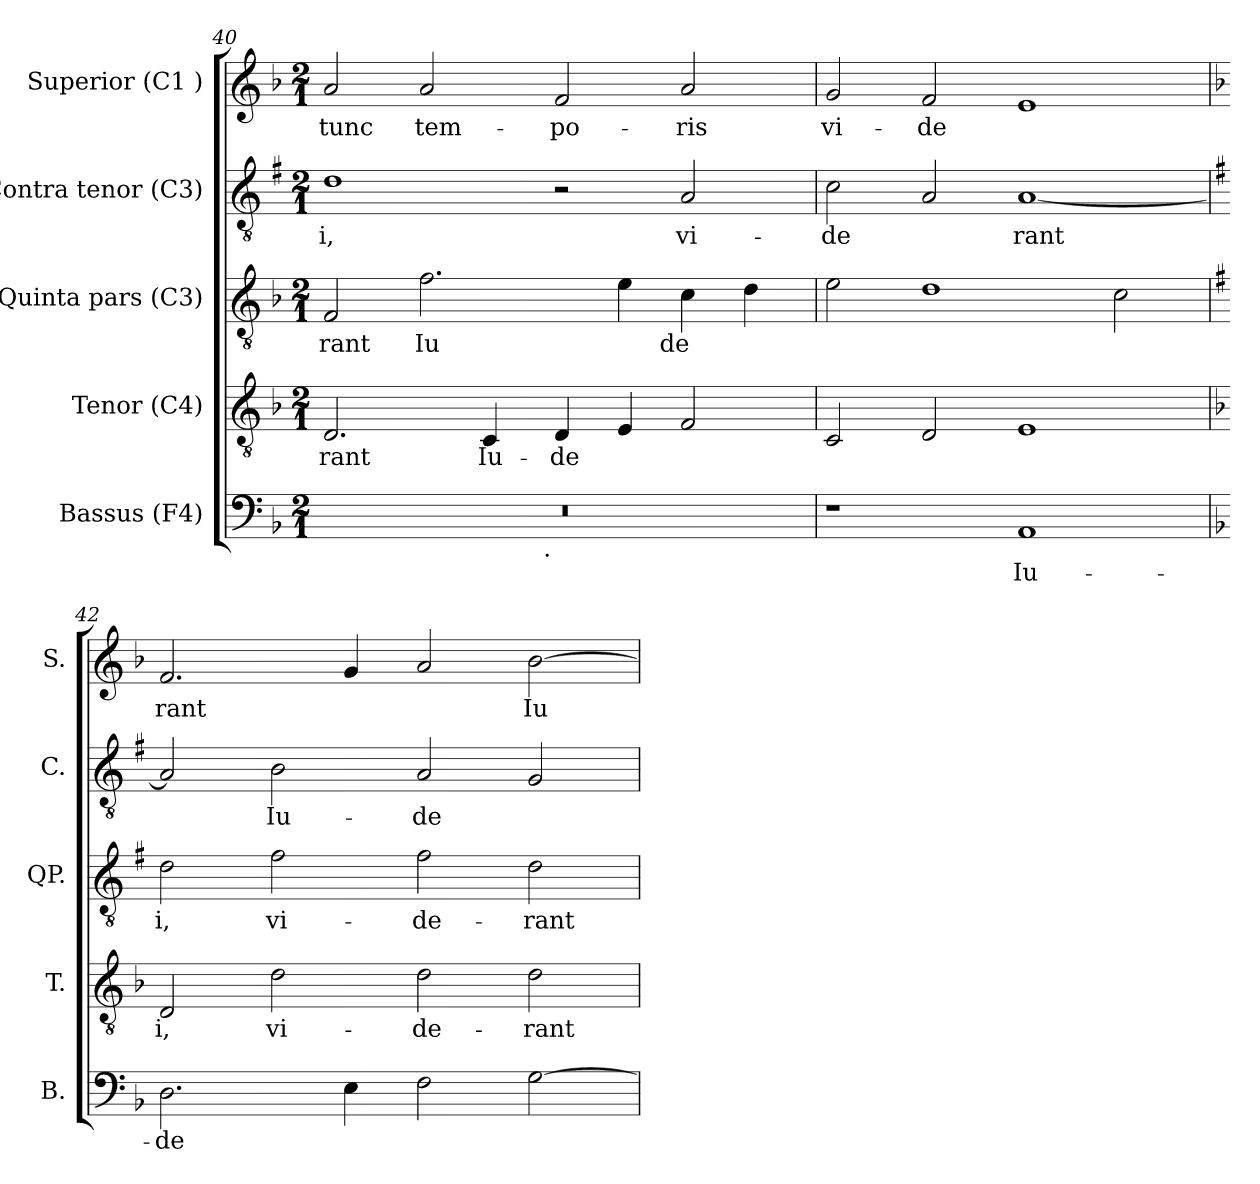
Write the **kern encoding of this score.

**kern	**text	**kern	**text	**kern	**text	**kern	**text	**kern	**text
*part5	*part5	*part4	*part4	*part3	*part3	*part2	*part2	*part1	*part1
*staff5	*staff5	*staff4	*staff4	*staff3	*staff3	*staff2	*staff2	*staff1	*staff1
*I"Bassus (F4)	*	*I"Tenor (C4)	*	*I"Quinta pars (C3)	*	*I"Contra tenor (C3)	*	*I"Superior (C1 )	*
*I'B.	*	*I'T.	*	*I'QP.	*	*I'C.	*	*I'S.	*
*clefF4	*	*clefGv2	*	*clefGv2	*	*clefGv2	*	*clefG2	*
*k[b-]	*	*k[b-]	*	*k[b-]	*	*k[f#]	*	*k[b-]	*
*F:	*	*F:	*	*F:	*	*G:	*	*F:	*
*M2/1	*	*M2/1	*	*M2/1	*	*M2/1	*	*M2/1	*
=40	=40	=40	=40	=40	=40	=40	=40	=40	=40
!	!	!	!LO:LY:b:rj	!	!LO:LY:b:cj	!	!LO:LY:b:rj	!	!LO:LY:b:rj
*^	*	*	*	*	*	*	*	*	*
0r	2ryy	.	2.D/	-rant	2F/	-rant	1d	-i,	2a/	tunc
!	!	!	!	!	!	!LO:LY:b:cj	!	!	!	!LO:LY:b:rj
.	4ryy	.	.	.	2.f\	Iu-	.	.	2a/	tem-
!	!	!	!	!LO:LY:b:rj	!	!	!	!	!	!
.	8...ryy	.	4C/	Iu-	.	.	.	.	.	.
!	!LO:TX:b:t=.	!	!	!	!	!	!	!	!	!
.	1ryy	.	.	.	.	.	.	.	.	.
!	!	!	!	!LO:LY:b:rj	!	!	!	!	!	!LO:LY:b:rj
.	.	.	4D/	-de-	.	.	2r	.	2f/	-po-
!	!	!	!	!LO:LY:b:rj	!	!LO:LY:b:cj	!	!	!	!
.	.	.	4E/	--	4e\	--	.	.	.	.
!	!	!	!	!LO:LY:b:rj	!	!LO:LY:b:cj	!	!LO:LY:b:rj	!	!LO:LY:b:rj
.	.	.	2F/	--	4c\	-de-	2A/	vi-	2a/	-ris
!	!	!	!	!	!	!LO:LY:b:cj	!	!	!	!
.	.	.	.	.	4d\	--	.	.	.	.
.	64ryy	.	.	.	.	.	.	.	.	.
=41	=41	=41	=41	=41	=41	=41	=41	=41	=41	=41
!	!	!	!	!LO:LY:b:rj	!	!LO:LY:b:cj	!	!LO:LY:b:rj	!	!LO:LY:b:rj
*v	*v	*	*	*	*	*	*	*	*	*
1r	.	2C/	--	2e\	--	2c\	-de-	2g/	vi-
!	!	!	!LO:LY:b:rj	!	!LO:LY:b:cj	!	!LO:LY:b:rj	!	!LO:LY:b:rj
.	.	2D/	--	1d	--	2A/	--	2f/	-de-
!	!LO:LY:b:cj	!	!LO:LY:b:rj	!	!	!	!LO:LY:b:rj	!	!LO:LY:b:rj
1AA	Iu-	1E	--	.	.	[<1A	-rant	1e	--
!	!	!	!	!	!LO:LY:b:cj	!	!	!	!
.	.	.	.	2c\	--	.	.	.	.
=42	=42	=42	=42	=42	=42	=42	=42	=42	=42
*	*	*	*	*k[f#]	*	*	*	*	*
*	*	*	*	*G:	*	*	*	*	*
!	!LO:LY:b:cj	!	!LO:LY:b:rj	!	!LO:LY:b:cj	!	!LO:LY:b:rj	!	!LO:LY:b:rj
2.D\	-de-	2D/	-i,	2d\	-i,	2A/]	.	2.f/	-rant
!	!	!	!LO:LY:b:rj	!	!LO:LY:b:cj	!	!LO:LY:b:rj	!	!
.	.	2d\	vi-	2f#\	vi-	2B\	Iu-	.	.
!	!LO:LY:b:cj	!	!	!	!	!	!	!	!LO:LY:b:rj
4E\	--	.	.	.	.	.	.	4g/	.
!	!LO:LY:b:cj	!	!LO:LY:b:rj	!	!LO:LY:b:cj	!	!LO:LY:b:rj	!	!LO:LY:b:rj
2F\	--	2d\	-de-	2f#\	-de-	2A/	-de-	2a/	.
!	!LO:LY:b:cj	!	!LO:LY:b:rj	!	!LO:LY:b:cj	!	!LO:LY:b:rj	!	!LO:LY:b:rj
[<2G\	--	2d\	-rant	2d\	-rant	2G/	--	[<2b-\	Iu-
=	=	=	=	=	=	=	=	=	=
*-	*-	*-	*-	*-	*-	*-	*-	*-	*-
